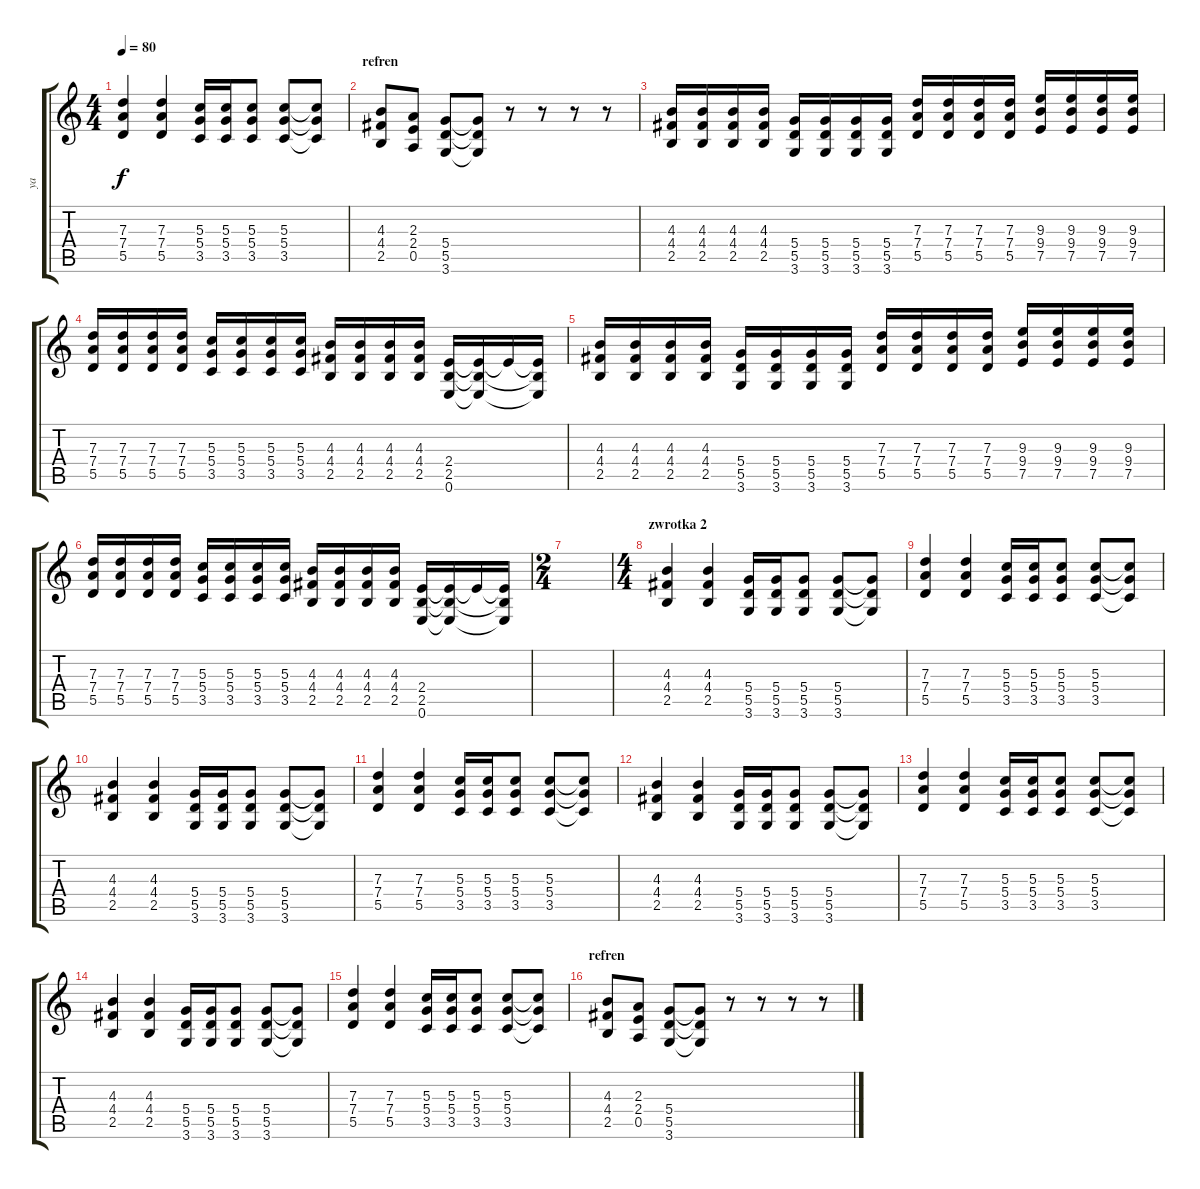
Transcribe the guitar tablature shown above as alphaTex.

\track ("ya" "ya") {instrument electricguitarclean}
\staff {score tabs}
\tuning (E4 B3 G3 D3 A2 E2) {hide}
\ts (4 4)
\tempo 80
\clef g2
\ks c
(7.3 7.4 5.5).4{dy f} (7.3 7.4 5.5).4 (5.3 5.4 3.5).16 (5.3 5.4 3.5).16 (5.3 5.4 3.5).8 (5.3 5.4 3.5).8 (5.3{t} 5.4{t} 3.5{t}).8 |
\section ("" "refren")
(4.3 4.4 2.5).8 (2.3 2.4 0.5).8 (5.4 5.5 3.6).8 (5.4{t} 5.5{t} 3.6{t}).8 r.8 r.8 r.8 r.8 |
(4.3 4.4 2.5).16{instrument overdrivenguitar} (4.3 4.4 2.5).16 (4.3 4.4 2.5).16 (4.3 4.4 2.5).16 (5.4 5.5 3.6).16 (5.4 5.5 3.6).16 (5.4 5.5 3.6).16 (5.4 5.5 3.6).16 (7.3 7.4 5.5).16 (7.3 7.4 5.5).16 (7.3 7.4 5.5).16 (7.3 7.4 5.5).16 (9.3 9.4 7.5).16 (9.3 9.4 7.5).16 (9.3 9.4 7.5).16 (9.3 9.4 7.5).16 |
(7.3 7.4 5.5).16 (7.3 7.4 5.5).16 (7.3 7.4 5.5).16 (7.3 7.4 5.5).16 (5.3 5.4 3.5).16 (5.3 5.4 3.5).16 (5.3 5.4 3.5).16 (5.3 5.4 3.5).16 (4.3 4.4 2.5).16 (4.3 4.4 2.5).16 (4.3 4.4 2.5).16 (4.3 4.4 2.5).16 (2.4 2.5 0.6).16 (2.4{t} 2.5{t} 0.6{t}).16 2.4{t}.16 (2.4{t} 2.5{t} 0.6{t}).16 |
(4.3 4.4 2.5).16 (4.3 4.4 2.5).16 (4.3 4.4 2.5).16 (4.3 4.4 2.5).16 (5.4 5.5 3.6).16 (5.4 5.5 3.6).16 (5.4 5.5 3.6).16 (5.4 5.5 3.6).16 (7.3 7.4 5.5).16 (7.3 7.4 5.5).16 (7.3 7.4 5.5).16 (7.3 7.4 5.5).16 (9.3 9.4 7.5).16 (9.3 9.4 7.5).16 (9.3 9.4 7.5).16 (9.3 9.4 7.5).16 |
(7.3 7.4 5.5).16 (7.3 7.4 5.5).16 (7.3 7.4 5.5).16 (7.3 7.4 5.5).16 (5.3 5.4 3.5).16 (5.3 5.4 3.5).16 (5.3 5.4 3.5).16 (5.3 5.4 3.5).16 (4.3 4.4 2.5).16 (4.3 4.4 2.5).16 (4.3 4.4 2.5).16 (4.3 4.4 2.5).16 (2.4 2.5 0.6).16 (2.4{t} 2.5{t} 0.6{t}).16 2.4{t}.16 (2.4{t} 2.5{t} 0.6{t}).16 |
\ts (2 4)
|
\ts (4 4)
\section ("" "zwrotka 2")
(4.3 4.4 2.5).4{instrument electricguitarclean} (4.3 4.4 2.5).4 (5.4 5.5 3.6).16 (5.4 5.5 3.6).16 (5.4 5.5 3.6).8 (5.4 5.5 3.6).8 (5.4{t} 5.5{t} 3.6{t}).8 |
(7.3 7.4 5.5).4 (7.3 7.4 5.5).4 (5.3 5.4 3.5).16 (5.3 5.4 3.5).16 (5.3 5.4 3.5).8 (5.3 5.4 3.5).8 (5.3{t} 5.4{t} 3.5{t}).8 |
(4.3 4.4 2.5).4 (4.3 4.4 2.5).4 (5.4 5.5 3.6).16 (5.4 5.5 3.6).16 (5.4 5.5 3.6).8 (5.4 5.5 3.6).8 (5.4{t} 5.5{t} 3.6{t}).8 |
(7.3 7.4 5.5).4 (7.3 7.4 5.5).4 (5.3 5.4 3.5).16 (5.3 5.4 3.5).16 (5.3 5.4 3.5).8 (5.3 5.4 3.5).8 (5.3{t} 5.4{t} 3.5{t}).8 |
(4.3 4.4 2.5).4 (4.3 4.4 2.5).4 (5.4 5.5 3.6).16 (5.4 5.5 3.6).16 (5.4 5.5 3.6).8 (5.4 5.5 3.6).8 (5.4{t} 5.5{t} 3.6{t}).8 |
(7.3 7.4 5.5).4 (7.3 7.4 5.5).4 (5.3 5.4 3.5).16 (5.3 5.4 3.5).16 (5.3 5.4 3.5).8 (5.3 5.4 3.5).8 (5.3{t} 5.4{t} 3.5{t}).8 |
(4.3 4.4 2.5).4 (4.3 4.4 2.5).4 (5.4 5.5 3.6).16 (5.4 5.5 3.6).16 (5.4 5.5 3.6).8 (5.4 5.5 3.6).8 (5.4{t} 5.5{t} 3.6{t}).8 |
(7.3 7.4 5.5).4 (7.3 7.4 5.5).4 (5.3 5.4 3.5).16 (5.3 5.4 3.5).16 (5.3 5.4 3.5).8 (5.3 5.4 3.5).8 (5.3{t} 5.4{t} 3.5{t}).8 |
\section ("" "refren")
(4.3 4.4 2.5).8 (2.3 2.4 0.5).8 (5.4 5.5 3.6).8 (5.4{t} 5.5{t} 3.6{t}).8 r.8 r.8 r.8 r.8
